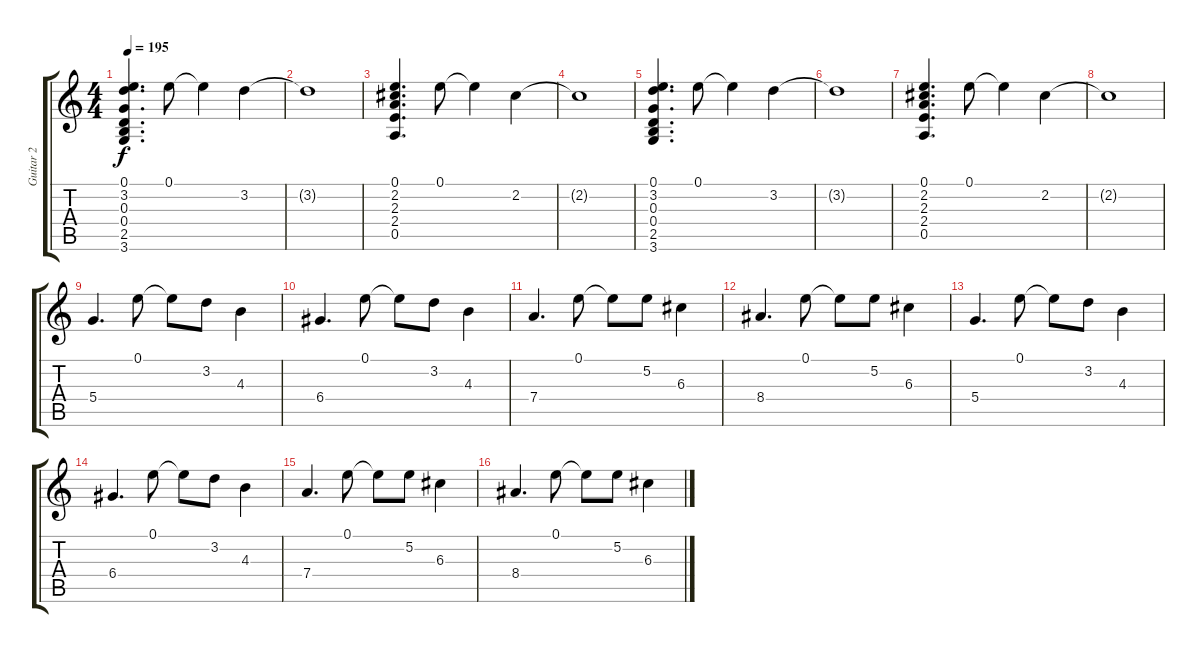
\track ("Guitar 2" "Guitar 2") {instrument distortionguitar}
\staff {score tabs}
\tuning (E4 B3 G3 D3 A2 E2) {hide}
\ts (4 4)
\tempo 195
\clef g2
\ks c
(0.1 3.2 0.3 0.4 2.5 3.6).4{d dy f} 0.1.8 0.1{t}.4 3.2.4 |
3.2{t}.1 |
(0.1 2.2 2.3 2.4 0.5).4{d} 0.1.8 0.1{t}.4 2.2.4 |
2.2{t}.1 |
(0.1 3.2 0.3 0.4 2.5 3.6).4{d} 0.1.8 0.1{t}.4 3.2.4 |
3.2{t}.1 |
(0.1 2.2 2.3 2.4 0.5).4{d} 0.1.8 0.1{t}.4 2.2.4 |
2.2{t}.1 |
5.4.4{d} 0.1.8 0.1{t}.8 3.2.8 4.3.4 |
6.4.4{d} 0.1.8 0.1{t}.8 3.2.8 4.3.4 |
7.4.4{d} 0.1.8 0.1{t}.8 5.2.8 6.3.4 |
8.4.4{d} 0.1.8 0.1{t}.8 5.2.8 6.3.4 |
5.4.4{d} 0.1.8 0.1{t}.8 3.2.8 4.3.4 |
6.4.4{d} 0.1.8 0.1{t}.8 3.2.8 4.3.4 |
7.4.4{d} 0.1.8 0.1{t}.8 5.2.8 6.3.4 |
8.4.4{d} 0.1.8 0.1{t}.8 5.2.8 6.3.4
